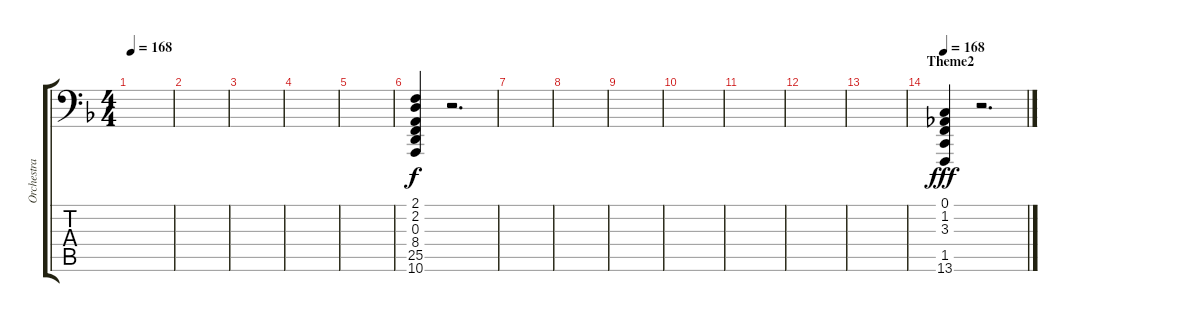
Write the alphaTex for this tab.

\track ("Orchestra hit" "Orchestra ") {instrument orchestrahit}
\staff {score tabs}
\tuning (C3 G2 D2 A1 E1 B0) {hide}
\ts (4 4)
\tempo 168
\clef f4
\ks f
|
|
|
|
|
(2.1 2.2 0.3 8.4 25.5 10.6).4{dy f} r.2{d} |
|
|
|
|
|
|
|
\section ("" "Theme2")
\tempo 168
(0.1 1.2 3.3 1.5 13.6).4{dy fff} r.2{d}
